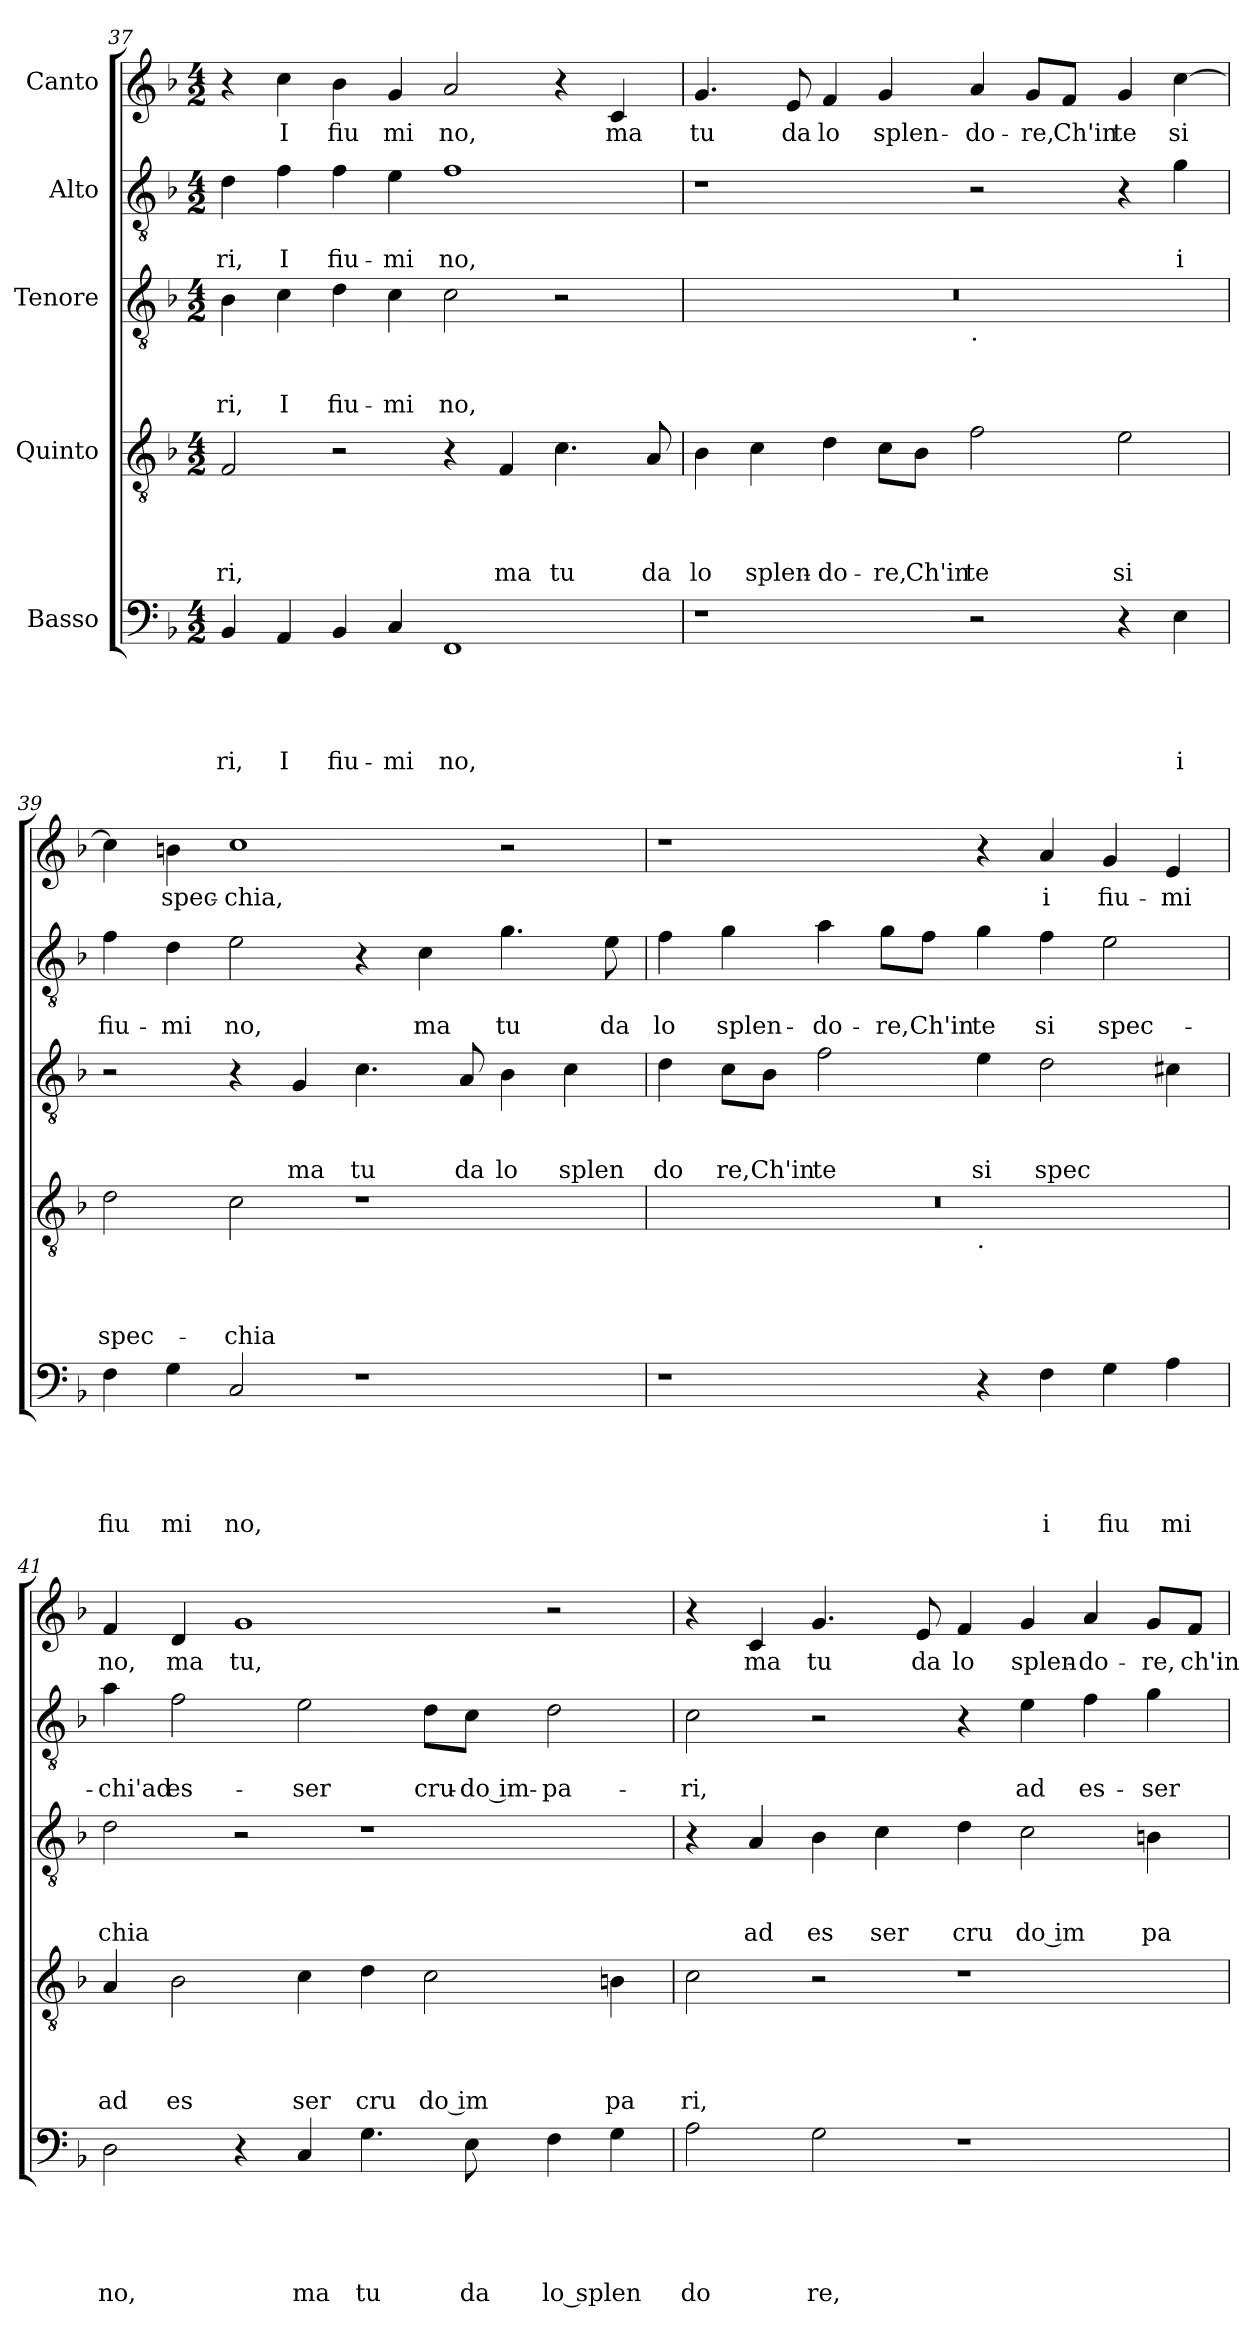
**kern	**text	**text	**text	**text	**text	**kern	**text	**text	**text	**text	**kern	**text	**text	**text	**kern	**text	**text	**kern	**text
*part5	*part5	*part5	*part5	*part5	*part5	*part4	*part4	*part4	*part4	*part4	*part3	*part3	*part3	*part3	*part2	*part2	*part2	*part1	*part1
*staff5	*staff5	*staff5	*staff5	*staff5	*staff5	*staff4	*staff4	*staff4	*staff4	*staff4	*staff3	*staff3	*staff3	*staff3	*staff2	*staff2	*staff2	*staff1	*staff1
*I"Basso	*	*	*	*	*	*I"Quinto	*	*	*	*	*I"Tenore	*	*	*	*I"Alto	*	*	*I"Canto	*
*clefF4	*	*	*	*	*	*clefGv2	*	*	*	*	*clefGv2	*	*	*	*clefGv2	*	*	*clefG2	*
*k[b-]	*	*	*	*	*	*k[b-]	*	*	*	*	*k[b-]	*	*	*	*k[b-]	*	*	*k[b-]	*
*F:	*	*	*	*	*	*F:	*	*	*	*	*F:	*	*	*	*F:	*	*	*F:	*
*M4/2	*	*	*	*	*	*M4/2	*	*	*	*	*M4/2	*	*	*	*M4/2	*	*	*M4/2	*
=37	=37	=37	=37	=37	=37	=37	=37	=37	=37	=37	=37	=37	=37	=37	=37	=37	=37	=37	=37
!	!	!	!	!	!LO:LY:b	!	!	!	!	!LO:LY:b	!	!	!	!LO:LY:b	!	!	!LO:LY:b	!	!
4BB-/	.	.	.	.	-ri,	2F/	.	.	.	-ri,	4B-\	.	.	-ri,	4d\	.	-ri,	4r	.
!	!	!	!	!	!LO:LY:b	!	!	!	!	!	!	!	!	!LO:LY:b	!	!	!LO:LY:b	!	!LO:LY:b
4AA/	.	.	.	.	I	.	.	.	.	.	4c\	.	.	I	4f\	.	I	4cc\	I
!	!	!	!	!	!LO:LY:b	!	!	!	!	!	!	!	!	!LO:LY:b	!	!	!LO:LY:b	!	!LO:LY:b
4BB-/	.	.	.	.	fiu-	2r	.	.	.	.	4d\	.	.	fiu-	4f\	.	fiu-	4b-\	fiu
!	!	!	!	!	!LO:LY:b	!	!	!	!	!	!	!	!	!LO:LY:b	!	!	!LO:LY:b	!	!LO:LY:b
4C/	.	.	.	.	-mi	.	.	.	.	.	4c\	.	.	-mi	4e\	.	-mi	4g/	mi
!	!	!	!	!	!LO:LY:b	!	!	!	!	!	!	!	!	!LO:LY:b	!	!	!LO:LY:b	!	!LO:LY:b
1FF	.	.	.	.	no,	4r	.	.	.	.	2c\	.	.	no,	1f	.	no,	2a/	no,
!	!	!	!	!	!	!	!	!	!	!LO:LY:b	!	!	!	!	!	!	!	!	!
.	.	.	.	.	.	4F/	.	.	.	ma	.	.	.	.	.	.	.	.	.
!	!	!	!	!	!	!	!	!	!	!LO:LY:b	!	!	!	!	!	!	!	!	!
.	.	.	.	.	.	4.c\	.	.	.	tu	2r	.	.	.	.	.	.	4r	.
!	!	!	!	!	!	!	!	!	!	!	!	!	!	!	!	!	!	!	!LO:LY:b
.	.	.	.	.	.	.	.	.	.	.	.	.	.	.	.	.	.	4c/	ma
!	!	!	!	!	!	!	!	!	!	!LO:LY:b	!	!	!	!	!	!	!	!	!
.	.	.	.	.	.	8A/	.	.	.	da	.	.	.	.	.	.	.	.	.
!!LO:PB:g=z
=38	=38	=38	=38	=38	=38	=38	=38	=38	=38	=38	=38	=38	=38	=38	=38	=38	=38	=38	=38
!	!	!	!	!	!	!	!	!	!	!LO:LY:b	!	!	!	!	!	!	!	!	!LO:LY:b
*	*	*	*	*	*	*	*	*	*	*	*^	*	*	*	*	*	*	*	*
1r	.	.	.	.	.	4B-\	.	.	.	lo	0r	1ryy	.	.	.	1r	.	.	4.g/	tu
!	!	!	!	!	!	!	!	!	!	!LO:LY:b	!	!	!	!	!	!	!	!	!	!
.	.	.	.	.	.	4c\	.	.	.	splen-	.	.	.	.	.	.	.	.	.	.
!	!	!	!	!	!	!	!	!	!	!	!	!	!	!	!	!	!	!	!	!LO:LY:b
.	.	.	.	.	.	.	.	.	.	.	.	.	.	.	.	.	.	.	8e/	da
!	!	!	!	!	!	!	!	!	!	!LO:LY:b	!	!	!	!	!	!	!	!	!	!LO:LY:b
.	.	.	.	.	.	4d\	.	.	.	-do-	.	.	.	.	.	.	.	.	4f/	lo
!	!	!	!	!	!	!	!	!	!	!LO:LY:b	!	!	!	!	!	!	!	!	!	!LO:LY:b
.	.	.	.	.	.	8c\L	.	.	.	-re,	.	.	.	.	.	.	.	.	4g/	splen-
!	!	!	!	!	!	!	!	!	!	!LO:LY:b	!	!	!	!	!	!	!	!	!	!
.	.	.	.	.	.	8B-\J	.	.	.	Ch'in	.	.	.	.	.	.	.	.	.	.
!	!	!	!	!	!	!	!	!	!	!	!	!LO:TX:b:t=.	!	!	!	!	!	!	!	!
!	!	!	!	!	!	!	!	!	!	!LO:LY:b	!	!	!	!	!	!	!	!	!	!LO:LY:b
2r	.	.	.	.	.	2f\	.	.	.	te	.	1ryy	.	.	.	2r	.	.	4a/	-do-
!	!	!	!	!	!	!	!	!	!	!	!	!	!	!	!	!	!	!	!	!LO:LY:b
.	.	.	.	.	.	.	.	.	.	.	.	.	.	.	.	.	.	.	8g/L	-re,
!	!	!	!	!	!	!	!	!	!	!	!	!	!	!	!	!	!	!	!	!LO:LY:b
.	.	.	.	.	.	.	.	.	.	.	.	.	.	.	.	.	.	.	8f/J	Ch'in
!	!	!	!	!	!	!	!	!	!	!LO:LY:b	!	!	!	!	!	!	!	!	!	!LO:LY:b
4r	.	.	.	.	.	2e\	.	.	.	si	.	.	.	.	.	4r	.	.	4g/	te
!	!	!	!	!	!LO:LY:b	!	!	!	!	!	!	!	!	!	!	!	!	!LO:LY:b	!	!LO:LY:b
4E\	.	.	.	.	i	.	.	.	.	.	.	.	.	.	.	4g\	.	i	[>4cc\	si
=39	=39	=39	=39	=39	=39	=39	=39	=39	=39	=39	=39	=39	=39	=39	=39	=39	=39	=39	=39	=39
!	!	!	!	!	!LO:LY:b	!	!	!	!	!LO:LY:b	!	!	!	!	!	!	!	!LO:LY:b	!	!
*	*	*	*	*	*	*	*	*	*	*	*v	*v	*	*	*	*	*	*	*	*
4F\	.	.	.	.	fiu	2d\	.	.	.	spec-	2r	.	.	.	4f\	.	fiu-	4cc\]	.
!	!	!	!	!	!LO:LY:b	!	!	!	!	!	!	!	!	!	!	!	!LO:LY:b	!	!LO:LY:b
4G\	.	.	.	.	mi	.	.	.	.	.	.	.	.	.	4d\	.	-mi	4bn\	spec-
!	!	!	!	!	!LO:LY:b	!	!	!	!	!LO:LY:b	!	!	!	!	!	!	!LO:LY:b	!	!LO:LY:b
2C/	.	.	.	.	no,	2c\	.	.	.	-chia	4r	.	.	.	2e\	.	no,	1cc	-chia,
!	!	!	!	!	!	!	!	!	!	!	!	!	!	!LO:LY:b	!	!	!	!	!
.	.	.	.	.	.	.	.	.	.	.	4G/	.	.	ma	.	.	.	.	.
!	!	!	!	!	!	!	!	!	!	!	!	!	!	!LO:LY:b	!	!	!	!	!
1r	.	.	.	.	.	1r	.	.	.	.	4.c\	.	.	tu	4r	.	.	.	.
!	!	!	!	!	!	!	!	!	!	!	!	!	!	!	!	!	!LO:LY:b	!	!
.	.	.	.	.	.	.	.	.	.	.	.	.	.	.	4c\	.	ma	.	.
!	!	!	!	!	!	!	!	!	!	!	!	!	!	!LO:LY:b	!	!	!	!	!
.	.	.	.	.	.	.	.	.	.	.	8A/	.	.	da	.	.	.	.	.
!	!	!	!	!	!	!	!	!	!	!	!	!	!	!LO:LY:b	!	!	!LO:LY:b	!	!
.	.	.	.	.	.	.	.	.	.	.	4B-\	.	.	lo	4.g\	.	tu	2r	.
!	!	!	!	!	!	!	!	!	!	!	!	!	!	!LO:LY:b	!	!	!	!	!
.	.	.	.	.	.	.	.	.	.	.	4c\	.	.	splen	.	.	.	.	.
!	!	!	!	!	!	!	!	!	!	!	!	!	!	!	!	!	!LO:LY:b	!	!
.	.	.	.	.	.	.	.	.	.	.	.	.	.	.	8e\	.	da	.	.
=40	=40	=40	=40	=40	=40	=40	=40	=40	=40	=40	=40	=40	=40	=40	=40	=40	=40	=40	=40
!	!	!	!	!	!	!	!	!	!	!	!	!	!	!LO:LY:b	!	!	!LO:LY:b	!	!
*	*	*	*	*	*	*^	*	*	*	*	*	*	*	*	*	*	*	*	*
1r	.	.	.	.	.	0r	1ryy	.	.	.	.	4d\	.	.	do	4f\	.	lo	1r	.
!	!	!	!	!	!	!	!	!	!	!	!	!	!	!	!LO:LY:b	!	!	!LO:LY:b	!	!
.	.	.	.	.	.	.	.	.	.	.	.	8c\L	.	.	re,	4g\	.	splen-	.	.
!	!	!	!	!	!	!	!	!	!	!	!	!	!	!	!LO:LY:b	!	!	!	!	!
.	.	.	.	.	.	.	.	.	.	.	.	8B-\J	.	.	Ch'in	.	.	.	.	.
!	!	!	!	!	!	!	!	!	!	!	!	!	!	!	!LO:LY:b	!	!	!LO:LY:b	!	!
.	.	.	.	.	.	.	.	.	.	.	.	2f\	.	.	te	4a\	.	-do-	.	.
!	!	!	!	!	!	!	!	!	!	!	!	!	!	!	!	!	!	!LO:LY:b	!	!
.	.	.	.	.	.	.	.	.	.	.	.	.	.	.	.	8g\L	.	-re,	.	.
!	!	!	!	!	!	!	!	!	!	!	!	!	!	!	!	!	!	!LO:LY:b	!	!
.	.	.	.	.	.	.	.	.	.	.	.	.	.	.	.	8f\J	.	Ch'in	.	.
!	!	!	!	!	!	!	!LO:TX:b:t=.	!	!	!	!	!	!	!	!	!	!	!	!	!
!	!	!	!	!	!	!	!	!	!	!	!	!	!	!	!LO:LY:b	!	!	!LO:LY:b	!	!
4r	.	.	.	.	.	.	1ryy	.	.	.	.	4e\	.	.	si	4g\	.	te	4r	.
!	!	!	!	!	!LO:LY:b	!	!	!	!	!	!	!	!	!	!LO:LY:b	!	!	!LO:LY:b	!	!LO:LY:b
4F\	.	.	.	.	i	.	.	.	.	.	.	2d\	.	.	spec	4f\	.	si	4a/	i
!	!	!	!	!	!LO:LY:b	!	!	!	!	!	!	!	!	!	!	!	!	!LO:LY:b	!	!LO:LY:b
4G\	.	.	.	.	fiu	.	.	.	.	.	.	.	.	.	.	2e\	.	spec-	4g/	fiu-
!	!	!	!	!	!LO:LY:b	!	!	!	!	!	!	!	!	!	!	!	!	!	!	!LO:LY:b
4A\	.	.	.	.	mi	.	.	.	.	.	.	4c#X\	.	.	.	.	.	.	4e/	-mi
!!LO:LB:g=z
=41	=41	=41	=41	=41	=41	=41	=41	=41	=41	=41	=41	=41	=41	=41	=41	=41	=41	=41	=41	=41
!	!	!	!	!	!LO:LY:b	!	!	!	!	!	!LO:LY:b	!	!	!	!LO:LY:b	!	!	!LO:LY:b	!	!LO:LY:b
*	*	*	*	*	*	*v	*v	*	*	*	*	*	*	*	*	*	*	*	*	*
2D\	.	.	.	.	no,	4A/	.	.	.	ad	2d\	.	.	chia	4a\	.	-chi'ad	4f/	no,
!	!	!	!	!	!	!	!	!	!	!LO:LY:b	!	!	!	!	!	!	!LO:LY:b	!	!LO:LY:b
.	.	.	.	.	.	2B-\	.	.	.	es	.	.	.	.	2f\	.	es-	4d/	ma
!	!	!	!	!	!	!	!	!	!	!	!	!	!	!	!	!	!	!	!LO:LY:b
4r	.	.	.	.	.	.	.	.	.	.	2r	.	.	.	.	.	.	1g	tu,
!	!	!	!	!	!LO:LY:b	!	!	!	!	!LO:LY:b	!	!	!	!	!	!	!LO:LY:b	!	!
4C/	.	.	.	.	ma	4c\	.	.	.	ser	.	.	.	.	2e\	.	-ser	.	.
!	!	!	!	!	!LO:LY:b	!	!	!	!	!LO:LY:b	!	!	!	!	!	!	!	!	!
4.G\	.	.	.	.	tu	4d\	.	.	.	cru	1r	.	.	.	.	.	.	.	.
!	!	!	!	!	!	!	!	!	!	!LO:LY:b:rj	!	!	!	!	!	!	!LO:LY:b	!	!
.	.	.	.	.	.	2c\	.	.	.	do im	.	.	.	.	8d\L	.	cru-	.	.
!	!	!	!	!	!LO:LY:b	!	!	!	!	!	!	!	!	!	!	!	!LO:LY:b:rj	!	!
8E\	.	.	.	.	da	.	.	.	.	.	.	.	.	.	8c\J	.	-do im-	.	.
!	!	!	!	!	!LO:LY:b	!	!	!	!	!	!	!	!	!	!	!	!LO:LY:b	!	!
4F\	.	.	.	.	lo splen	.	.	.	.	.	.	.	.	.	2d\	.	-pa-	2r	.
!	!	!	!	!	!	!	!	!	!	!LO:LY:b	!	!	!	!	!	!	!	!	!
4G\	.	.	.	.	.	4Bn\	.	.	.	pa	.	.	.	.	.	.	.	.	.
=42	=42	=42	=42	=42	=42	=42	=42	=42	=42	=42	=42	=42	=42	=42	=42	=42	=42	=42	=42
!	!	!	!	!	!LO:LY:b	!	!	!	!	!LO:LY:b	!	!	!	!	!	!	!LO:LY:b	!	!
2A\	.	.	.	.	do	2c\	.	.	.	ri,	4r	.	.	.	2c\	.	-ri,	4r	.
!	!	!	!	!	!	!	!	!	!	!	!	!	!	!LO:LY:b	!	!	!	!	!LO:LY:b
.	.	.	.	.	.	.	.	.	.	.	4A/	.	.	ad	.	.	.	4c/	ma
!	!	!	!	!	!LO:LY:b	!	!	!	!	!	!	!	!	!LO:LY:b	!	!	!	!	!LO:LY:b
2G\	.	.	.	.	re,	2r	.	.	.	.	4B-\	.	.	es	2r	.	.	4.g/	tu
!	!	!	!	!	!	!	!	!	!	!	!	!	!	!LO:LY:b	!	!	!	!	!
.	.	.	.	.	.	.	.	.	.	.	4c\	.	.	ser	.	.	.	.	.
!	!	!	!	!	!	!	!	!	!	!	!	!	!	!	!	!	!	!	!LO:LY:b
.	.	.	.	.	.	.	.	.	.	.	.	.	.	.	.	.	.	8e/	da
!	!	!	!	!	!	!	!	!	!	!	!	!	!	!LO:LY:b	!	!	!	!	!LO:LY:b
1r	.	.	.	.	.	1r	.	.	.	.	4d\	.	.	cru	4r	.	.	4f/	lo
!	!	!	!	!	!	!	!	!	!	!	!	!	!	!LO:LY:b:rj	!	!	!LO:LY:b	!	!LO:LY:b
.	.	.	.	.	.	.	.	.	.	.	2c\	.	.	do im	4e\	.	ad	4g/	splen-
!	!	!	!	!	!	!	!	!	!	!	!	!	!	!	!	!	!LO:LY:b	!	!LO:LY:b
.	.	.	.	.	.	.	.	.	.	.	.	.	.	.	4f\	.	es-	4a/	-do-
!	!	!	!	!	!	!	!	!	!	!	!	!	!	!LO:LY:b	!	!	!LO:LY:b	!	!LO:LY:b
.	.	.	.	.	.	.	.	.	.	.	4Bn\	.	.	pa	4g\	.	-ser	8g/L	-re,
!	!	!	!	!	!	!	!	!	!	!	!	!	!	!	!	!	!	!	!LO:LY:b
.	.	.	.	.	.	.	.	.	.	.	.	.	.	.	.	.	.	8f/J	ch'in
=	=	=	=	=	=	=	=	=	=	=	=	=	=	=	=	=	=	=	=
*-	*-	*-	*-	*-	*-	*-	*-	*-	*-	*-	*-	*-	*-	*-	*-	*-	*-	*-	*-
